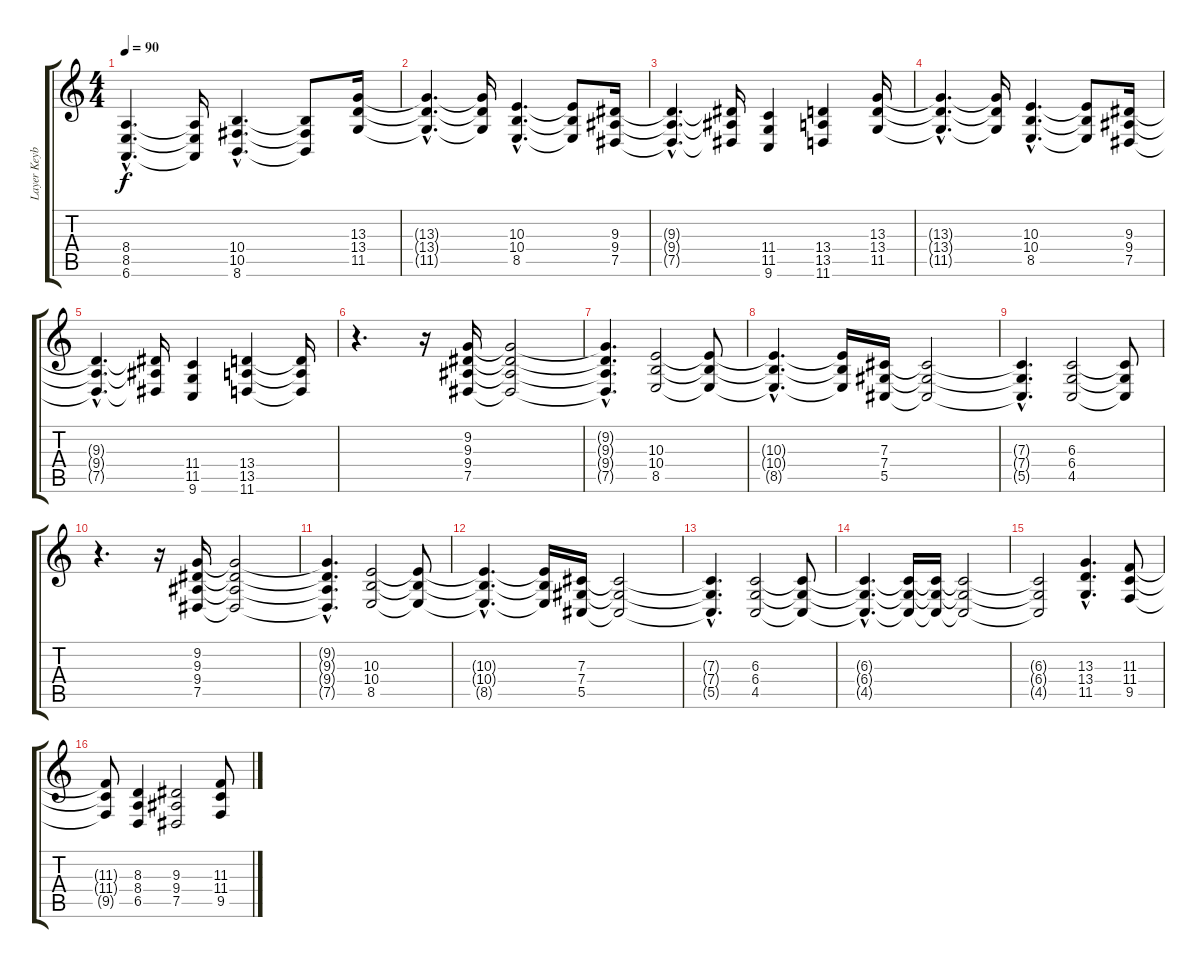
\track ("Layer Keyboards" "Layer Keyb") {instrument pad7halo}
\staff {score tabs}
\tuning (Eb4 Bb3 Gb3 Db3 Ab2 Eb2) {hide}
\ts (4 4)
\tempo 90
\clef g2
\ks c
(8.4{hac t} 8.5{hac t} 6.6{hac t}).4{d dy f} (8.4{t} 8.5{t} 6.6{t}).16 (10.4{hac} 10.5{hac} 8.6{hac}).4{d instrument drawbarorgan} (10.4{t} 10.5{t} 8.6{t}).8 (13.3 13.4 11.5).16 |
(13.3{hac t} 13.4{hac t} 11.5{hac t}).4{d instrument drawbarorgan} (13.3{t} 13.4{t} 11.5{t}).16 (10.3{hac} 10.4{hac} 8.5{hac}).4{d} (10.3{t} 10.4{t} 8.5{t}).8 (9.3 9.4 7.5).16 |
(9.3{hac t} 9.4{hac t} 7.5{hac t}).4{d} (9.3{t} 9.4{t} 7.5{t}).16 (11.4 11.5 9.6).4 (13.4 13.5 11.6).4 (13.3 13.4 11.5).16 |
(13.3{hac t} 13.4{hac t} 11.5{hac t}).4{d instrument drawbarorgan} (13.3{t} 13.4{t} 11.5{t}).16 (10.3{hac} 10.4{hac} 8.5{hac}).4{d} (10.3{t} 10.4{t} 8.5{t}).8 (9.3 9.4 7.5).16 |
(9.3{hac t} 9.4{hac t} 7.5{hac t}).4{d} (9.3{t} 9.4{t} 7.5{t}).16 (11.4 11.5 9.6).4 (13.4 13.5 11.6).4 (13.4{t} 13.5{t} 11.6{t}).16{instrument drawbarorgan} |
r.4{d} r.16 (9.2 9.3 9.4 7.5).16 (9.2{t} 9.3{t} 9.4{t} 7.5{t}).2 |
(9.2{hac t} 9.3{hac t} 9.4{hac t} 7.5{hac t}).4{d} (10.3 10.4 8.5).2 (10.3{t} 10.4{t} 8.5{t}).8 |
(10.3{hac t} 10.4{hac t} 8.5{hac t}).4{d} (10.3{t} 10.4{t} 8.5{t}).16 (7.3 7.4 5.5).16 (7.3{t} 7.4{t} 5.5{t}).2 |
(7.3{hac t} 7.4{hac t} 5.5{hac t}).4{d} (6.3 6.4 4.5).2 (6.3{t} 6.4{t} 4.5{t}).8 |
r.4{d} r.16 (9.2 9.3 9.4 7.5).16 (9.2{t} 9.3{t} 9.4{t} 7.5{t}).2 |
(9.2{hac t} 9.3{hac t} 9.4{hac t} 7.5{hac t}).4{d} (10.3 10.4 8.5).2 (10.3{t} 10.4{t} 8.5{t}).8 |
(10.3{hac t} 10.4{hac t} 8.5{hac t}).4{d} (10.3{t} 10.4{t} 8.5{t}).16 (7.3 7.4 5.5).16 (7.3{t} 7.4{t} 5.5{t}).2 |
(7.3{hac t} 7.4{hac t} 5.5{hac t}).4{d} (6.3 6.4 4.5).2 (6.3{t} 6.4{t} 4.5{t}).8 |
(6.3{hac t} 6.4{hac t} 4.5{hac t}).4{d} (6.3{t} 6.4{t} 4.5{t}).16 (6.3{t} 6.4{t} 4.5{t}).16 (6.3{t} 6.4{t} 4.5{t}).2 |
(6.3{t} 6.4{t} 4.5{t}).2{instrument drawbarorgan} (13.3{hac} 13.4{hac} 11.5{hac}).4{d} (11.3 11.4 9.5).8 |
(11.3{t} 11.4{t} 9.5{t}).8 (8.3 8.4 6.5).4 (9.3 9.4 7.5).2 (11.3 11.4 9.5).8
